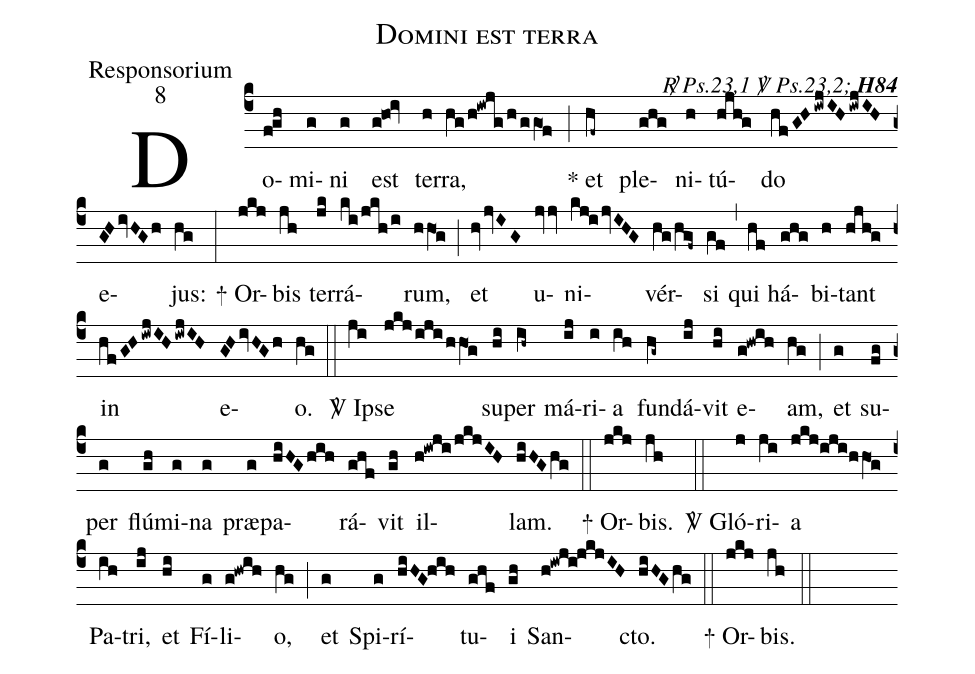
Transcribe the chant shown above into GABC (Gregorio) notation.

name:Domini est terra;
office-part:Responsorium;
mode:8;
commentary:{\itshape\mdseries \Rbar\  Ps.23,1 \Vbar\  Ps.23,2;\/} {\bfseries H84};
%%
(c4) Do(fgh)mi(g)ni(g) est(g!ho0!iv) ter(h)ra,(hg/h!iwjg/h/ggO1f) (;)
<sp>*</sp> et(hf~) ple(ghg)ni(h)tú(hjh!g)do(hfGHiwjIHiwjIH) e(GHivHGh)jus:(hg) (:)
<sp>+</sp> Or(jkj)bis(jh) ter(jk)rá(ki/jkh/i)rum,(hhO1g) (;)
et(hvjvIG) u(jvv)ni(kj!ijvIHG)vér(hg/hgf~)si(gf) (,)
qui(hf) há(ghg)bi(h)tant(hjh!g) in(hfGHiwjIHiwjIH) e(GHivHGh)o.(hg) (::)
<sp>V/</sp> I(ji)pse(jkj/iji/hhO1g) su(hi)per(ih~) má(ij)ri(i)a(ih) fun(hg~)dá(ij)vit(hi) e(g!hwih)am,(hg) (;)
et(g) su(fg)per(g) flú(gh)mi(g)na(g) præ(g)pa(hiHGhih)rá(ghf)vit(gh) il(h!iwji/jkjIH)lam.(hiHGhg) (::)
<sp>+</sp> Or(jkj)bis.(jh) (::)
<sp>V/</sp> Gló(j)ri(ji)a(jkj/0iji/0hhO1g) Pa(ih)tri,(ij) et(hi) Fí(g)li(g@hwih)o,(hg) (;)
et(g) Spi(g)rí(hiHG@hih)tu(ghf)i(gh) San(h@iwji@jkjIH)cto.(hiHG/hg) (::)
<sp>+</sp> Or(jkj)bis.(jh) (::)
